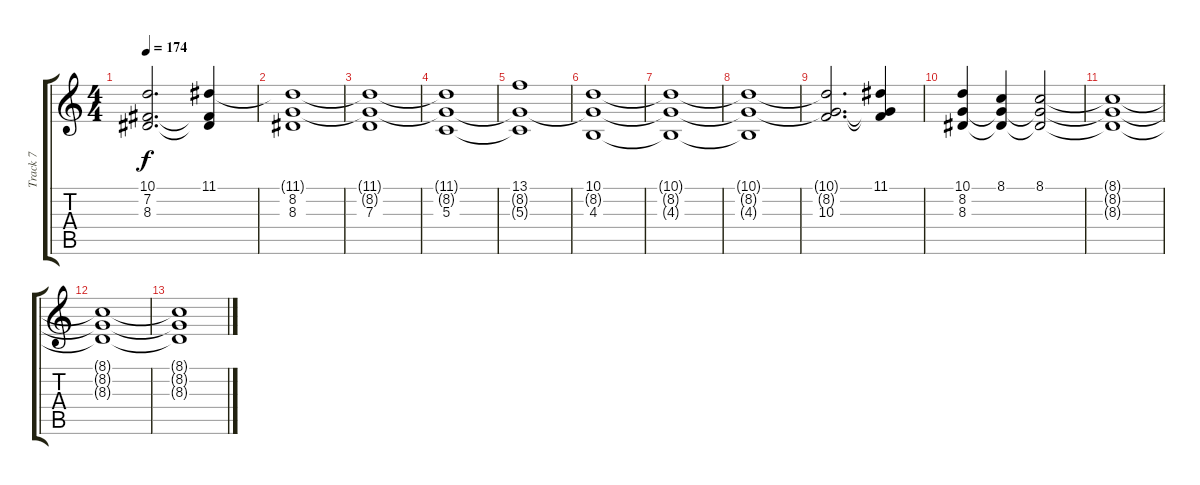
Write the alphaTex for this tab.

\track ("Track 7" "Track 7") {instrument stringensemble1}
\staff {score tabs}
\tuning (E4 B3 G3 D3 A2 E2) {hide}
\ts (4 4)
\tempo 174
\clef g2
\ks c
(10.1 7.2{t} 8.3{t}).2{d dy f} (11.1 7.2{t} 8.3{t}).4 |
(11.1{t} 8.2 8.3).1{volume 7} |
(11.1{t} 8.2{t} 7.3).1 |
(11.1{t} 8.2{t} 5.3).1 |
(13.1 8.2{t} 5.3{t}).1{volume 11} |
(10.1 8.2{t} 4.3).1 |
(10.1{t} 8.2{t} 4.3{t}).1 |
(10.1{t} 8.2{t} 4.3{t}).1 |
(10.1{t} 8.2{t} 10.3).2{d} (11.1 8.2{t} 10.3{t}).4 |
(10.1 8.2 8.3).4 (8.1 8.2{t} 8.3{t}).4 (8.1 8.2{t} 8.3{t}).2 |
(8.1{t} 8.2{t} 8.3{t}).1{volume 4} |
(8.1{t} 8.2{t} 8.3{t}).1 |
(8.1{t} 8.2{t} 8.3{t}).1
